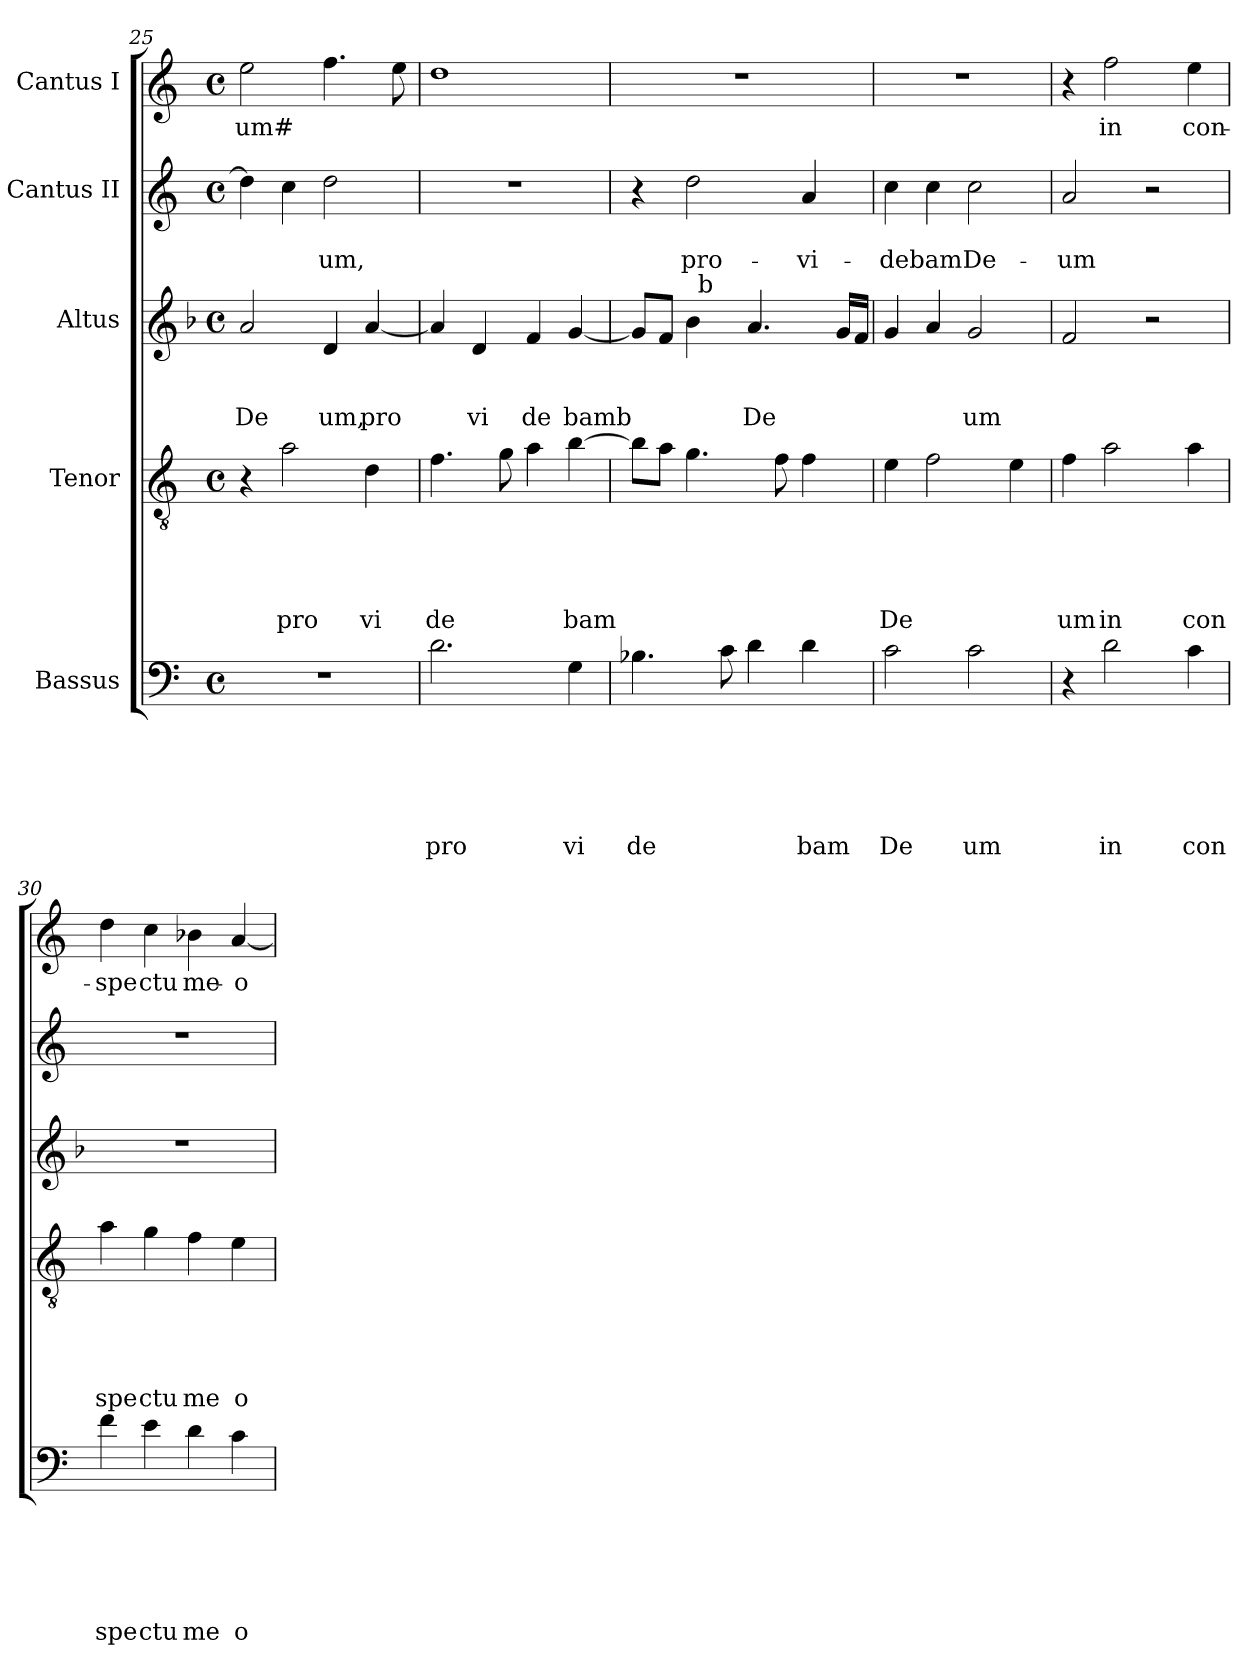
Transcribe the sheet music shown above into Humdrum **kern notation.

**kern	**text	**text	**text	**text	**text	**text	**kern	**text	**text	**text	**text	**text	**kern	**text	**text	**text	**kern	**text	**text	**kern	**text
*part5	*part5	*part5	*part5	*part5	*part5	*part5	*part4	*part4	*part4	*part4	*part4	*part4	*part3	*part3	*part3	*part3	*part2	*part2	*part2	*part1	*part1
*staff5	*staff5	*staff5	*staff5	*staff5	*staff5	*staff5	*staff4	*staff4	*staff4	*staff4	*staff4	*staff4	*staff3	*staff3	*staff3	*staff3	*staff2	*staff2	*staff2	*staff1	*staff1
*I"Bassus	*	*	*	*	*	*	*I"Tenor	*	*	*	*	*	*I"Altus	*	*	*	*I"Cantus II	*	*	*I"Cantus I	*
!!LO:LB:g=z
*clefF4	*	*	*	*	*	*	*clefGv2	*	*	*	*	*	*clefG2	*	*	*	*clefG2	*	*	*clefG2	*
*k[]	*	*	*	*	*	*	*k[]	*	*	*	*	*	*k[b-]	*	*	*	*k[]	*	*	*k[]	*
*C:	*	*	*	*	*	*	*C:	*	*	*	*	*	*F:	*	*	*	*C:	*	*	*C:	*
*M4/4	*	*	*	*	*	*	*M4/4	*	*	*	*	*	*M4/4	*	*	*	*M4/4	*	*	*M4/4	*
*met(c)	*	*	*	*	*	*	*met(c)	*	*	*	*	*	*met(c)	*	*	*	*met(c)	*	*	*met(c)	*
=25	=25	=25	=25	=25	=25	=25	=25	=25	=25	=25	=25	=25	=25	=25	=25	=25	=25	=25	=25	=25	=25
!	!	!	!	!	!	!	!	!	!	!	!	!	!	!	!	!LO:LY:b	!	!	!	!	!LO:LY:b
1r	.	.	.	.	.	.	4r	.	.	.	.	.	2a/	.	.	De	4dd\]	.	.	2ee\	-um#
!	!	!	!	!	!	!	!	!	!	!	!	!LO:LY:b	!	!	!	!	!	!	!	!	!
.	.	.	.	.	.	.	2a\	.	.	.	.	pro	.	.	.	.	4cc\	.	.	.	.
!	!	!	!	!	!	!	!	!	!	!	!	!	!	!	!	!LO:LY:b	!	!	!LO:LY:b	!	!
.	.	.	.	.	.	.	.	.	.	.	.	.	4d/	.	.	um,	2dd\	.	um,	4.ff\	.
!	!	!	!	!	!	!	!	!	!	!	!	!LO:LY:b	!	!	!	!LO:LY:b	!	!	!	!	!
.	.	.	.	.	.	.	4d\	.	.	.	.	vi	[<4a/	.	.	pro	.	.	.	.	.
.	.	.	.	.	.	.	.	.	.	.	.	.	.	.	.	.	.	.	.	8ee\	.
=26	=26	=26	=26	=26	=26	=26	=26	=26	=26	=26	=26	=26	=26	=26	=26	=26	=26	=26	=26	=26	=26
!	!	!	!	!	!	!LO:LY:b	!	!	!	!	!	!LO:LY:b	!	!	!	!	!	!	!	!	!
2.d\	.	.	.	.	.	pro	4.f\	.	.	.	.	de	4a/]	.	.	.	1r	.	.	1dd	.
!	!	!	!	!	!	!	!	!	!	!	!	!	!	!	!	!LO:LY:b	!	!	!	!	!
.	.	.	.	.	.	.	.	.	.	.	.	.	4d/	.	.	vi	.	.	.	.	.
.	.	.	.	.	.	.	8g\	.	.	.	.	.	.	.	.	.	.	.	.	.	.
!	!	!	!	!	!	!	!	!	!	!	!	!	!	!	!	!LO:LY:b	!	!	!	!	!
.	.	.	.	.	.	.	4a\	.	.	.	.	.	4f/	.	.	de	.	.	.	.	.
!	!	!	!	!	!	!LO:LY:b	!	!	!	!	!	!LO:LY:b	!	!	!	!LO:LY:b	!	!	!	!	!
4G\	.	.	.	.	.	vi	[>4b\	.	.	.	.	bam	[<4g/	.	.	bamb	.	.	.	.	.
=27	=27	=27	=27	=27	=27	=27	=27	=27	=27	=27	=27	=27	=27	=27	=27	=27	=27	=27	=27	=27	=27
!	!	!	!	!	!	!LO:LY:b	!	!	!	!	!	!	!	!	!	!	!	!	!	!	!
*	*	*	*	*	*	*	*	*	*	*	*	*	*^	*	*	*	*	*	*	*	*
4.B-X\	.	.	.	.	.	de	8b\L]	.	.	.	.	.	8g/L]	4ryy	.	.	.	4r	.	.	1r	.
.	.	.	.	.	.	.	8a\J	.	.	.	.	.	8f/J	.	.	.	.	.	.	.	.	.
!	!	!	!	!	!	!	!	!	!	!	!	!	!	!	!	!	!	!	!	!LO:LY:b	!	!
.	.	.	.	.	.	.	4.g\	.	.	.	.	.	4b-\	32ryy	.	.	.	2dd\	.	pro-	.	.
!	!	!	!	!	!	!	!	!	!	!	!	!	!	!LO:TX:a:t=b	!	!	!	!	!	!	!	!
.	.	.	.	.	.	.	.	.	.	.	.	.	.	2ryy	.	.	.	.	.	.	.	.
8c\	.	.	.	.	.	.	.	.	.	.	.	.	.	.	.	.	.	.	.	.	.	.
!	!	!	!	!	!	!	!	!	!	!	!	!	!	!	!	!	!LO:LY:b	!	!	!	!	!
4d\	.	.	.	.	.	.	.	.	.	.	.	.	4.a/	.	.	.	De	.	.	.	.	.
.	.	.	.	.	.	.	8f\	.	.	.	.	.	.	.	.	.	.	.	.	.	.	.
!	!	!	!	!	!	!LO:LY:b	!	!	!	!	!	!	!	!	!	!	!	!	!	!LO:LY:b	!	!
4d\	.	.	.	.	.	bam	4f\	.	.	.	.	.	.	.	.	.	.	4a/	.	-vi-	.	.
.	.	.	.	.	.	.	.	.	.	.	.	.	.	8..ryy	.	.	.	.	.	.	.	.
.	.	.	.	.	.	.	.	.	.	.	.	.	16g/LL	.	.	.	.	.	.	.	.	.
.	.	.	.	.	.	.	.	.	.	.	.	.	16f/JJ	.	.	.	.	.	.	.	.	.
=28	=28	=28	=28	=28	=28	=28	=28	=28	=28	=28	=28	=28	=28	=28	=28	=28	=28	=28	=28	=28	=28	=28
!	!	!	!	!	!	!LO:LY:b	!	!	!	!	!	!LO:LY:b	!	!	!	!	!	!	!	!LO:LY:b	!	!
*	*	*	*	*	*	*	*	*	*	*	*	*	*v	*v	*	*	*	*	*	*	*	*
2c\	.	.	.	.	.	De	4e\	.	.	.	.	De	4g/	.	.	.	4cc\	.	-debam	1r	.
.	.	.	.	.	.	.	2f\	.	.	.	.	.	4a/	.	.	.	4cc\	.	.	.	.
!	!	!	!	!	!	!LO:LY:b	!	!	!	!	!	!	!	!	!	!LO:LY:b	!	!	!LO:LY:b	!	!
2c\	.	.	.	.	.	um	.	.	.	.	.	.	2g/	.	.	um	2cc\	.	De-	.	.
.	.	.	.	.	.	.	4e\	.	.	.	.	.	.	.	.	.	.	.	.	.	.
=29	=29	=29	=29	=29	=29	=29	=29	=29	=29	=29	=29	=29	=29	=29	=29	=29	=29	=29	=29	=29	=29
!	!	!	!	!	!	!	!	!	!	!	!	!LO:LY:b	!	!	!	!	!	!	!LO:LY:b	!	!
4r	.	.	.	.	.	.	4f\	.	.	.	.	um	2f/	.	.	.	2a/	.	-um	4r	.
!	!	!	!	!	!	!LO:LY:b	!	!	!	!	!	!LO:LY:b	!	!	!	!	!	!	!	!	!LO:LY:b
2d\	.	.	.	.	.	in	2a\	.	.	.	.	in	.	.	.	.	.	.	.	2ff\	in
.	.	.	.	.	.	.	.	.	.	.	.	.	2r	.	.	.	2r	.	.	.	.
!	!	!	!	!	!	!LO:LY:b	!	!	!	!	!	!LO:LY:b	!	!	!	!	!	!	!	!	!LO:LY:b
4c\	.	.	.	.	.	con	4a\	.	.	.	.	con	.	.	.	.	.	.	.	4ee\	con-
=30	=30	=30	=30	=30	=30	=30	=30	=30	=30	=30	=30	=30	=30	=30	=30	=30	=30	=30	=30	=30	=30
!	!	!	!	!	!	!LO:LY:b	!	!	!	!	!	!LO:LY:b	!	!	!	!	!	!	!	!	!LO:LY:b
4f\	.	.	.	.	.	spe	4a\	.	.	.	.	spe	1r	.	.	.	1r	.	.	4dd\	-spe
!	!	!	!	!	!	!LO:LY:b	!	!	!	!	!	!LO:LY:b	!	!	!	!	!	!	!	!	!LO:LY:b
4e\	.	.	.	.	.	ctu	4g\	.	.	.	.	ctu	.	.	.	.	.	.	.	4cc\	ctu
!	!	!	!	!	!	!LO:LY:b	!	!	!	!	!	!LO:LY:b	!	!	!	!	!	!	!	!	!LO:LY:b
4d\	.	.	.	.	.	me	4f\	.	.	.	.	me	.	.	.	.	.	.	.	4b-X\	me-
!	!	!	!	!	!	!LO:LY:b	!	!	!	!	!	!LO:LY:b	!	!	!	!	!	!	!	!	!LO:LY:b
4c\	.	.	.	.	.	o	4e\	.	.	.	.	o	.	.	.	.	.	.	.	[<4a/	-o
=	=	=	=	=	=	=	=	=	=	=	=	=	=	=	=	=	=	=	=	=	=
*-	*-	*-	*-	*-	*-	*-	*-	*-	*-	*-	*-	*-	*-	*-	*-	*-	*-	*-	*-	*-	*-
